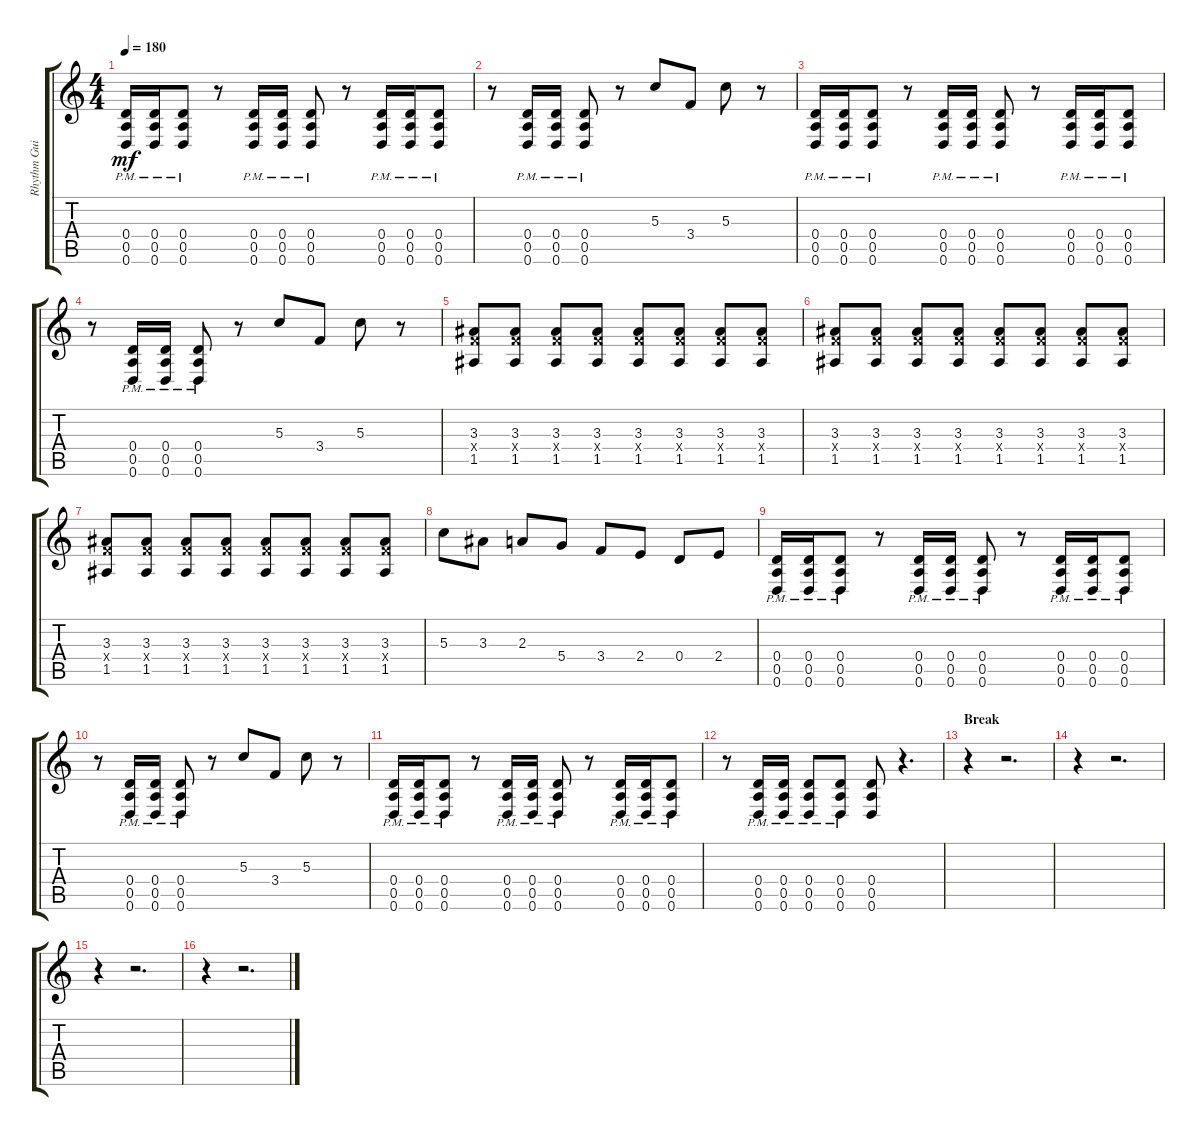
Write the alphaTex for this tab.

\track ("Rhythm Guitar" "Rhythm Gui") {instrument distortionguitar}
\staff {score tabs}
\tuning (E4 B3 G3 D3 A2 D2) {hide}
\ts (4 4)
\tempo 180
\clef g2
\ks c
(0.4{pm} 0.5{pm} 0.6{pm}).16{dy mf} (0.4{pm} 0.5{pm} 0.6{pm}).16 (0.4{pm} 0.5{pm} 0.6{pm}).8 r.8 (0.4{pm} 0.5{pm} 0.6{pm}).16 (0.4{pm} 0.5{pm} 0.6{pm}).16 (0.4{pm} 0.5{pm} 0.6{pm}).8 r.8 (0.4{pm} 0.5{pm} 0.6{pm}).16 (0.4{pm} 0.5{pm} 0.6{pm}).16 (0.4{pm} 0.5{pm} 0.6{pm}).8 |
r.8 (0.4{pm} 0.5{pm} 0.6{pm}).16 (0.4{pm} 0.5{pm} 0.6{pm}).16 (0.4{pm} 0.5{pm} 0.6{pm}).8 r.8 5.3.8 3.4.8 5.3.8 r.8 |
(0.4{pm} 0.5{pm} 0.6{pm}).16 (0.4{pm} 0.5{pm} 0.6{pm}).16 (0.4{pm} 0.5{pm} 0.6{pm}).8 r.8 (0.4{pm} 0.5{pm} 0.6{pm}).16 (0.4{pm} 0.5{pm} 0.6{pm}).16 (0.4{pm} 0.5{pm} 0.6{pm}).8 r.8 (0.4{pm} 0.5{pm} 0.6{pm}).16 (0.4{pm} 0.5{pm} 0.6{pm}).16 (0.4{pm} 0.5{pm} 0.6{pm}).8 |
r.8 (0.4{pm} 0.5{pm} 0.6{pm}).16 (0.4{pm} 0.5{pm} 0.6{pm}).16 (0.4{pm} 0.5{pm} 0.6{pm}).8 r.8 5.3.8 3.4.8 5.3.8 r.8 |
(3.3 3.4{x} 1.5).8 (3.3 3.4{x} 1.5).8 (3.3 3.4{x} 1.5).8 (3.3 3.4{x} 1.5).8 (3.3 3.4{x} 1.5).8 (3.3 3.4{x} 1.5).8 (3.3 3.4{x} 1.5).8 (3.3 3.4{x} 1.5).8 |
(3.3 3.4{x} 1.5).8 (3.3 3.4{x} 1.5).8 (3.3 3.4{x} 1.5).8 (3.3 3.4{x} 1.5).8 (3.3 3.4{x} 1.5).8 (3.3 3.4{x} 1.5).8 (3.3 3.4{x} 1.5).8 (3.3 3.4{x} 1.5).8 |
(3.3 3.4{x} 1.5).8 (3.3 3.4{x} 1.5).8 (3.3 3.4{x} 1.5).8 (3.3 3.4{x} 1.5).8 (3.3 3.4{x} 1.5).8 (3.3 3.4{x} 1.5).8 (3.3 3.4{x} 1.5).8 (3.3 3.4{x} 1.5).8 |
5.3.8 3.3.8 2.3.8 5.4.8 3.4.8 2.4.8 0.4.8 2.4.8 |
(0.4{pm} 0.5{pm} 0.6{pm}).16 (0.4{pm} 0.5{pm} 0.6{pm}).16 (0.4{pm} 0.5{pm} 0.6{pm}).8 r.8 (0.4{pm} 0.5{pm} 0.6{pm}).16 (0.4{pm} 0.5{pm} 0.6{pm}).16 (0.4{pm} 0.5{pm} 0.6{pm}).8 r.8 (0.4{pm} 0.5{pm} 0.6{pm}).16 (0.4{pm} 0.5{pm} 0.6{pm}).16 (0.4{pm} 0.5{pm} 0.6{pm}).8 |
r.8 (0.4{pm} 0.5{pm} 0.6{pm}).16 (0.4{pm} 0.5{pm} 0.6{pm}).16 (0.4{pm} 0.5{pm} 0.6{pm}).8 r.8 5.3.8 3.4.8 5.3.8 r.8 |
(0.4{pm} 0.5{pm} 0.6{pm}).16 (0.4{pm} 0.5{pm} 0.6{pm}).16 (0.4{pm} 0.5{pm} 0.6{pm}).8 r.8 (0.4{pm} 0.5{pm} 0.6{pm}).16 (0.4{pm} 0.5{pm} 0.6{pm}).16 (0.4{pm} 0.5{pm} 0.6{pm}).8 r.8 (0.4{pm} 0.5{pm} 0.6{pm}).16 (0.4{pm} 0.5{pm} 0.6{pm}).16 (0.4{pm} 0.5{pm} 0.6{pm}).8 |
r.8 (0.4{pm} 0.5{pm} 0.6{pm}).16 (0.4{pm} 0.5{pm} 0.6{pm}).16 (0.4{pm} 0.5{pm} 0.6{pm}).8 (0.4{pm} 0.5{pm} 0.6{pm}).8 (0.4 0.5 0.6).8 r.4{d} |
\section ("" "Break")
r.4 r.2{d} |
r.4 r.2{d} |
r.4 r.2{d} |
r.4 r.2{d}
